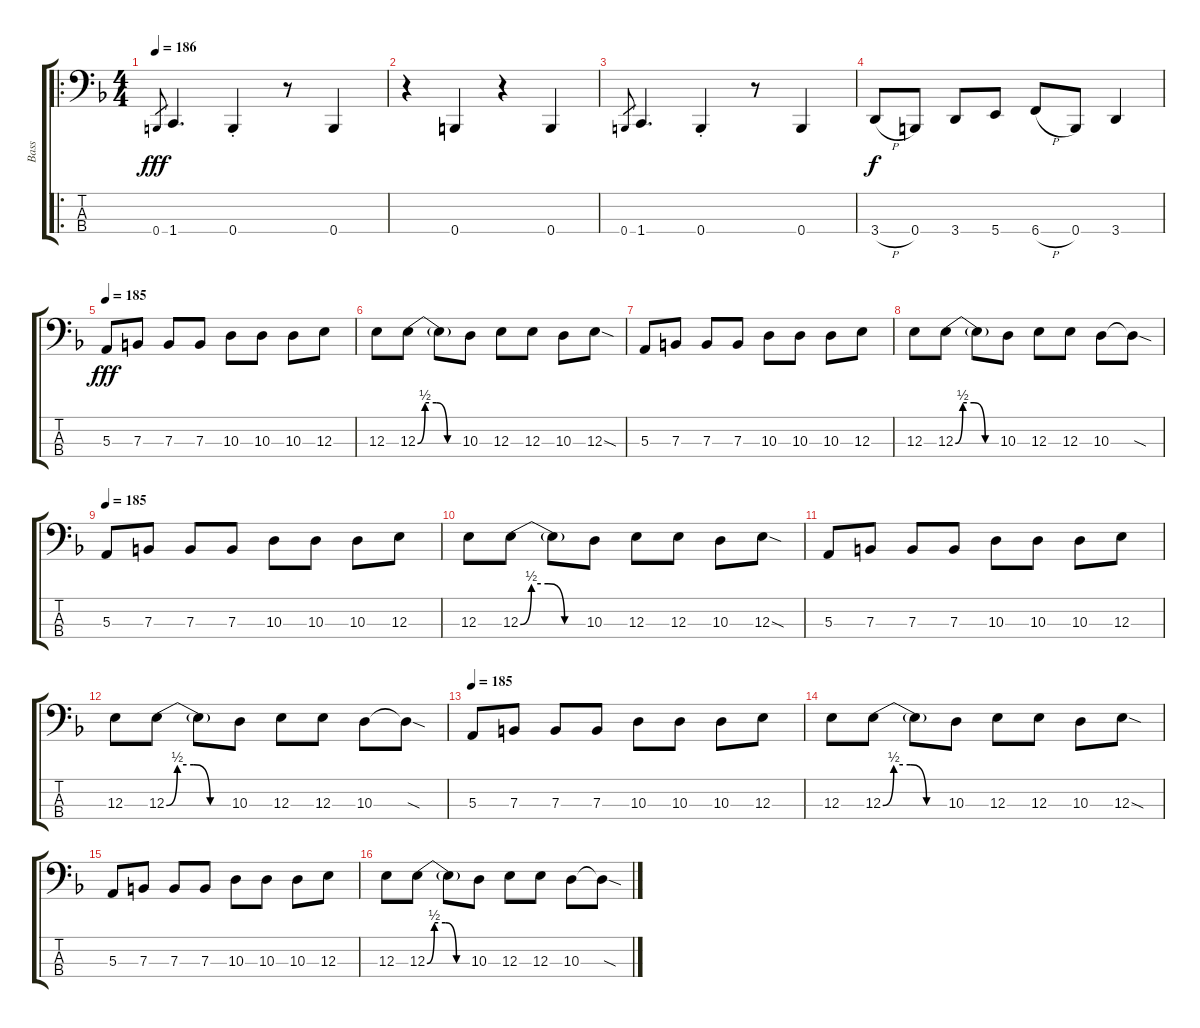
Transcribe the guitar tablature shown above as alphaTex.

\track ("Bass" "Bass") {instrument electricbassfinger}
\staff {score tabs}
\tuning (D2 A1 E1 B0) {hide}
\ro
\ts (4 4)
\tempo 186
\clef f4
\ks f
0.4.8{gr dy fff} 1.4.4{d} 0.4{st}.4 r.8 0.4.4 |
r.4 0.4.4 r.4 0.4.4 |
0.4.8{gr} 1.4.4{d} 0.4{st}.4 r.8 0.4.4 |
3.4{h}.8{dy f} 0.4.8 3.4.8 5.4.8 6.4{h}.8 0.4.8 3.4.4 |
\tempo 185
5.3.8{dy fff} 7.3.8 7.3.8 7.3.8 10.3.8 10.3.8 10.3.8 12.3.8 |
12.3.8 12.3{be (custom 0 0 10 2 25 2 40 0 60 0)}.8 12.3{t}.8 10.3.8 12.3.8 12.3.8 10.3.8 12.3{sod}.8 |
5.3.8 7.3.8 7.3.8 7.3.8 10.3.8 10.3.8 10.3.8 12.3.8 |
12.3.8 12.3{be (custom 0 0 10 2 25 2 40 0 60 0)}.8 12.3{t}.8 10.3.8 12.3.8 12.3.8 10.3.8 10.3{sod t}.8 |
\tempo 185
5.3.8 7.3.8 7.3.8 7.3.8 10.3.8 10.3.8 10.3.8 12.3.8 |
12.3.8 12.3{be (custom 0 0 10 2 25 2 40 0 60 0)}.8 12.3{t}.8 10.3.8 12.3.8 12.3.8 10.3.8 12.3{sod}.8 |
5.3.8 7.3.8 7.3.8 7.3.8 10.3.8 10.3.8 10.3.8 12.3.8 |
12.3.8 12.3{be (custom 0 0 10 2 25 2 40 0 60 0)}.8 12.3{t}.8 10.3.8 12.3.8 12.3.8 10.3.8 10.3{sod t}.8 |
\tempo 185
5.3.8 7.3.8 7.3.8 7.3.8 10.3.8 10.3.8 10.3.8 12.3.8 |
12.3.8 12.3{be (custom 0 0 10 2 25 2 40 0 60 0)}.8 12.3{t}.8 10.3.8 12.3.8 12.3.8 10.3.8 12.3{sod}.8 |
5.3.8 7.3.8 7.3.8 7.3.8 10.3.8 10.3.8 10.3.8 12.3.8 |
12.3.8 12.3{be (custom 0 0 10 2 25 2 40 0 60 0)}.8 12.3{t}.8 10.3.8 12.3.8 12.3.8 10.3.8 10.3{sod t}.8
